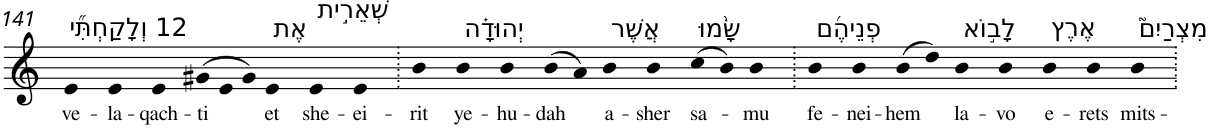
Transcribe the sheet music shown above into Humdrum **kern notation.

**kern	**text
*part1	*part1
*staff1	*staff1
*I"Piano	*
*I'Pno	*
!!LO:PB:g=z
*clefG2	*
*k[]	*
=141	=141
!LO:TX:a:t=12 וְלָקַחְתִּ֞י	!
!	!LO:LY:b
4e	ve-
!	!LO:LY:b
4e	-la-
!	!LO:LY:b
4e	-qach-
*Xtuplet	*
!	!LO:LY:b
(>12g#X	-ti
12e	.
12g#)	.
!LO:TX:a:t=אֶת	!
!	!LO:LY:b
4e	et
!LO:TX:a:t=שְׁאֵרִ֣ית	!
!	!LO:LY:b
4e	she-
!	!LO:LY:b
4e	-ei-
=142.	=142.
!	!LO:LY:b
4b	-rit
!LO:TX:a:t=יְהוּדָ֗ה	!
!	!LO:LY:b
4b	ye-
!	!LO:LY:b
4b	-hu-
!	!LO:LY:b
(>8b	-dah
8a)	.
!LO:TX:a:t=אֲשֶׁר	!
!	!LO:LY:b
4b	a-
!	!LO:LY:b
4b	-sher
!LO:TX:a:t=שָׂ֨מוּ	!
!	!LO:LY:b
(>8cc	sa-
8b)	.
!	!LO:LY:b
4b	-mu
=143.	=143.
!LO:TX:a:t=פְנֵיהֶ֜ם	!
!	!LO:LY:b
4b	fe-
!	!LO:LY:b
4b	-nei-
!	!LO:LY:b
(>8b	-hem
8dd)	.
!LO:TX:a:t=לָב֣וֹא	!
!	!LO:LY:b
4b	la-
!	!LO:LY:b
4b	-vo
!LO:TX:a:t=אֶרֶץ	!
!	!LO:LY:b
4b	e-
!	!LO:LY:b
4b	-rets
!LO:TX:a:t=מִצְרַיִם֮	!
!	!LO:LY:b
4b	mits-
=.	=.
*-	*-
